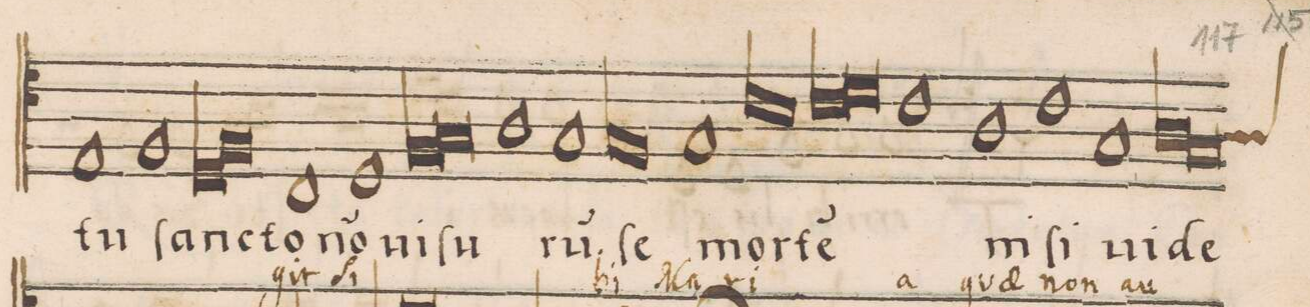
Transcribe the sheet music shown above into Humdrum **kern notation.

**kern	**text	**text
*I"TENOR	*	*
*clefC4	*	*
*k[]	*	*
*met(C)	*	*
*M2/1	*	*
1E	-tu	.
=11-	=11-	=11-
1F	ſan-	.
*lig	*	*
1D	-cto	.
=12-	=12-	=12-
1F	.	.
*Xlig	*	*
1C	no(n)	-git
=13-	=13-	=13-
1D	ui-	ſi-
*lig	*	*
1F	-ſu-	.
=14-	=14-	=14-
1G	.	.
*Xlig	*	*
1A	.	.
=15-	=15-	=15-
1G	-ru(m)	.
*lig	*	*
1G	ſe	-bi
=16-	=16-	=16-
1F	.	.
*Xlig	*	*
1G	mor-	Ma-
=17-	=17-	=17-
*lig	*	*
1c	-te(m)	-ri-
1B	.	.
*Xlig	*	*
=18-	=18-	=18-
*lig	*	*
1c	.	.
1d	.	.
*Xlig	*	*
=19-	=19-	=19-
1c	.	-a
1A	ni-	quae
=20-	=20-	=20-
1c	-ſi	non
1G	ui-	au-
=21-	=21-	=21-
*lig	*	*
1A	-de-	.
*custos:A	*	*
1G	.	.
*Xlig	*	*
=22-	=22-	=22-
*-	*-	*-
